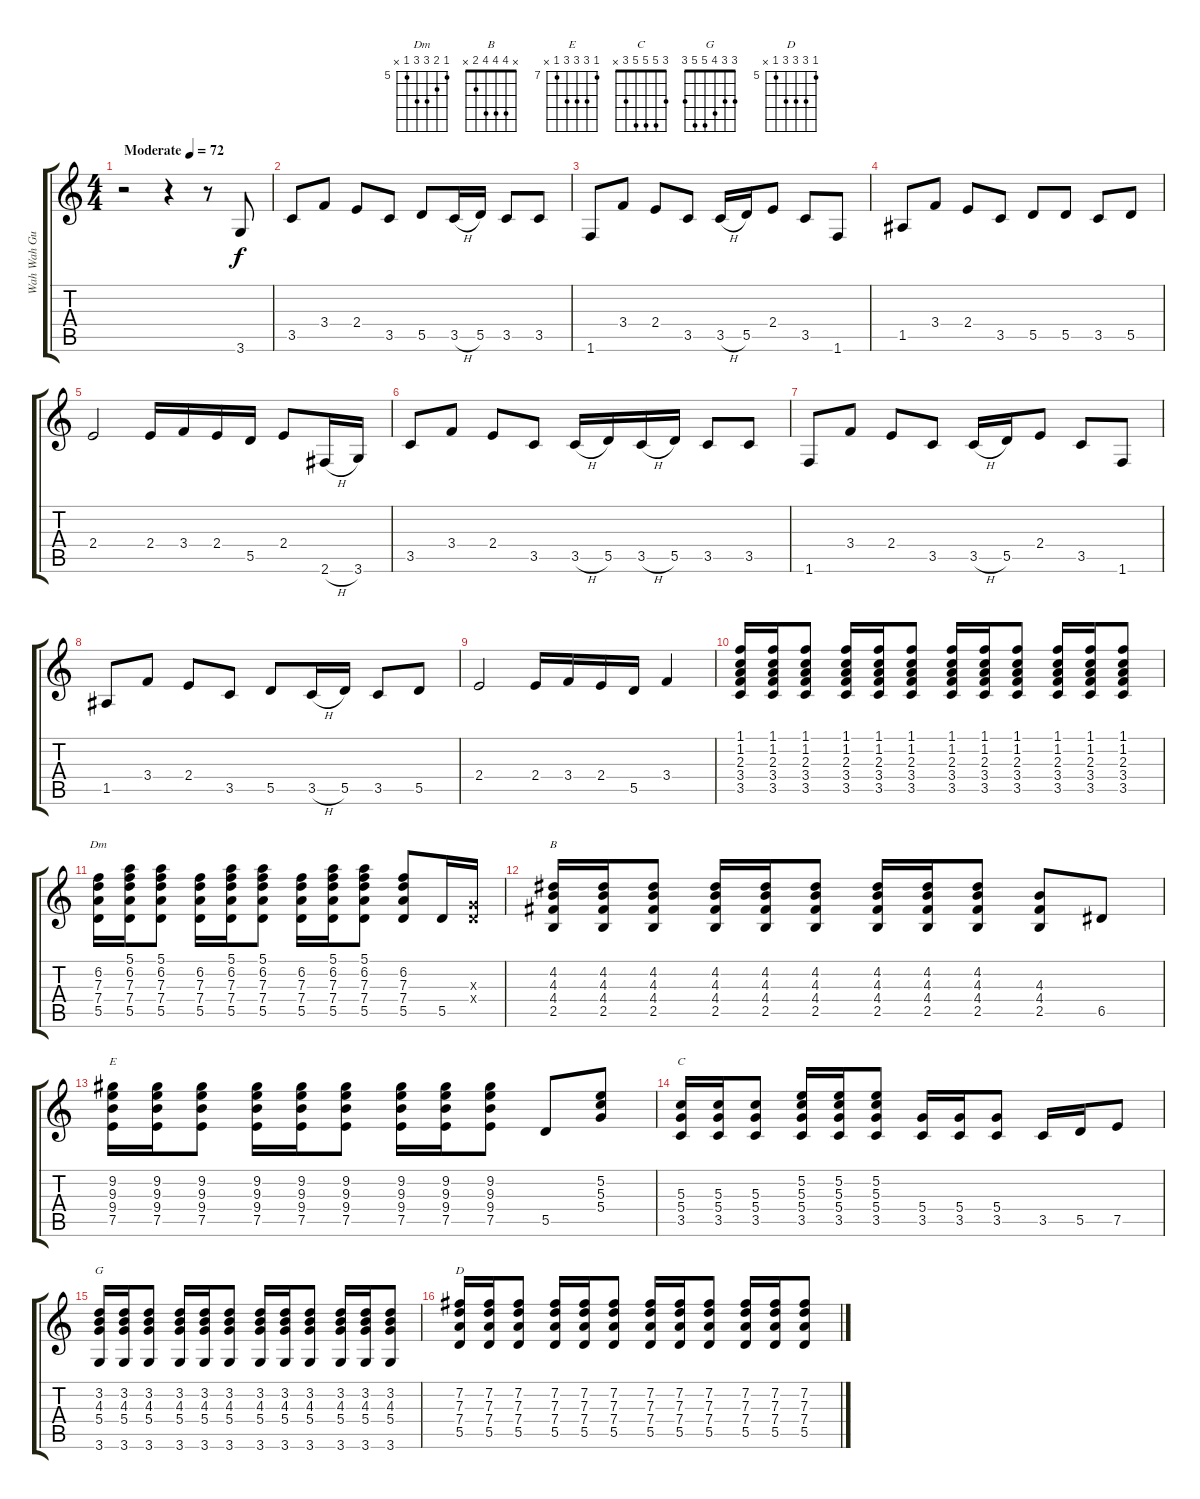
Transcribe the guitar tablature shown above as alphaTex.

\track ("Wah Wah Guitar" "Wah Wah Gu") {instrument electricguitarclean}
\staff {score tabs}
\tuning (E4 B3 G3 D3 A2 E2) {hide}
\chord ("Dm" 5 6 7 7 5 x) {firstfret 5}
\chord ("B" x 4 4 4 2 x)
\chord ("E" 7 9 9 9 7 x) {firstfret 7}
\chord ("C" 3 5 5 5 3 x)
\chord ("G" 3 3 4 5 5 3)
\chord ("D" 5 7 7 7 5 x) {firstfret 5}
\ts (4 4)
\tempo (72 "Moderate")
\clef g2
\ks c
r.2{dy f instrument electricguitarclean} r.4 r.8 3.6.8 |
3.5.8 3.4.8 2.4.8 3.5.8 5.5.8 3.5{h}.16 5.5.16 3.5.8 3.5.8 |
1.6.8 3.4.8 2.4.8 3.5.8 3.5{h}.16 5.5.16 2.4.8 3.5.8 1.6.8 |
1.5.8 3.4.8 2.4.8 3.5.8 5.5.8 5.5.8 3.5.8 5.5.8 |
2.4.2 2.4.16 3.4.16 2.4.16 5.5.16 2.4.8 2.6{h}.16 3.6.16 |
3.5.8 3.4.8 2.4.8 3.5.8 3.5{h}.16 5.5.16 3.5{h}.16 5.5.16 3.5.8 3.5.8 |
1.6.8 3.4.8 2.4.8 3.5.8 3.5{h}.16 5.5.16 2.4.8 3.5.8 1.6.8 |
1.5.8 3.4.8 2.4.8 3.5.8 5.5.8 3.5{h}.16 5.5.16 3.5.8 5.5.8 |
2.4.2 2.4.16 3.4.16 2.4.16 5.5.16 3.4.4 |
(1.1 1.2 2.3 3.4 3.5).16 (1.1 1.2 2.3 3.4 3.5).16 (1.1 1.2 2.3 3.4 3.5).8 (1.1 1.2 2.3 3.4 3.5).16 (1.1 1.2 2.3 3.4 3.5).16 (1.1 1.2 2.3 3.4 3.5).8 (1.1 1.2 2.3 3.4 3.5).16 (1.1 1.2 2.3 3.4 3.5).16 (1.1 1.2 2.3 3.4 3.5).8 (1.1 1.2 2.3 3.4 3.5).16 (1.1 1.2 2.3 3.4 3.5).16 (1.1 1.2 2.3 3.4 3.5).8 |
(6.2 7.3 7.4 5.5).16{ch "Dm"} (5.1 6.2 7.3 7.4 5.5).16 (5.1 6.2 7.3 7.4 5.5).8 (6.2 7.3 7.4 5.5).16 (5.1 6.2 7.3 7.4 5.5).16 (5.1 6.2 7.3 7.4 5.5).8 (6.2 7.3 7.4 5.5).16 (5.1 6.2 7.3 7.4 5.5).16 (5.1 6.2 7.3 7.4 5.5).8 (6.2 7.3 7.4 5.5).8 5.5.16 (0.3{x} 0.4{x}).16 |
(4.2 4.3 4.4 2.5).16{ch "B"} (4.2 4.3 4.4 2.5).16 (4.2 4.3 4.4 2.5).8 (4.2 4.3 4.4 2.5).16 (4.2 4.3 4.4 2.5).16 (4.2 4.3 4.4 2.5).8 (4.2 4.3 4.4 2.5).16 (4.2 4.3 4.4 2.5).16 (4.2 4.3 4.4 2.5).8 (4.3 4.4 2.5).8 6.5.8 |
(9.2 9.3 9.4 7.5).16{ch "E"} (9.2 9.3 9.4 7.5).16 (9.2 9.3 9.4 7.5).8 (9.2 9.3 9.4 7.5).16 (9.2 9.3 9.4 7.5).16 (9.2 9.3 9.4 7.5).8 (9.2 9.3 9.4 7.5).16 (9.2 9.3 9.4 7.5).16 (9.2 9.3 9.4 7.5).8 5.5.8 (5.2 5.3 5.4).8 |
(5.3 5.4 3.5).16{ch "C"} (5.3 5.4 3.5).16 (5.3 5.4 3.5).8 (5.2 5.3 5.4 3.5).16 (5.2 5.3 5.4 3.5).16 (5.2 5.3 5.4 3.5).8 (5.4 3.5).16 (5.4 3.5).16 (5.4 3.5).8 3.5.16 5.5.16 7.5.8 |
(3.2 4.3 5.4 3.6).16{ch "G"} (3.2 4.3 5.4 3.6).16 (3.2 4.3 5.4 3.6).8 (3.2 4.3 5.4 3.6).16 (3.2 4.3 5.4 3.6).16 (3.2 4.3 5.4 3.6).8 (3.2 4.3 5.4 3.6).16 (3.2 4.3 5.4 3.6).16 (3.2 4.3 5.4 3.6).8 (3.2 4.3 5.4 3.6).16 (3.2 4.3 5.4 3.6).16 (3.2 4.3 5.4 3.6).8 |
(7.2 7.3 7.4 5.5).16{ch "D"} (7.2 7.3 7.4 5.5).16 (7.2 7.3 7.4 5.5).8 (7.2 7.3 7.4 5.5).16 (7.2 7.3 7.4 5.5).16 (7.2 7.3 7.4 5.5).8 (7.2 7.3 7.4 5.5).16 (7.2 7.3 7.4 5.5).16 (7.2 7.3 7.4 5.5).8 (7.2 7.3 7.4 5.5).16 (7.2 7.3 7.4 5.5).16 (7.2 7.3 7.4 5.5).8
